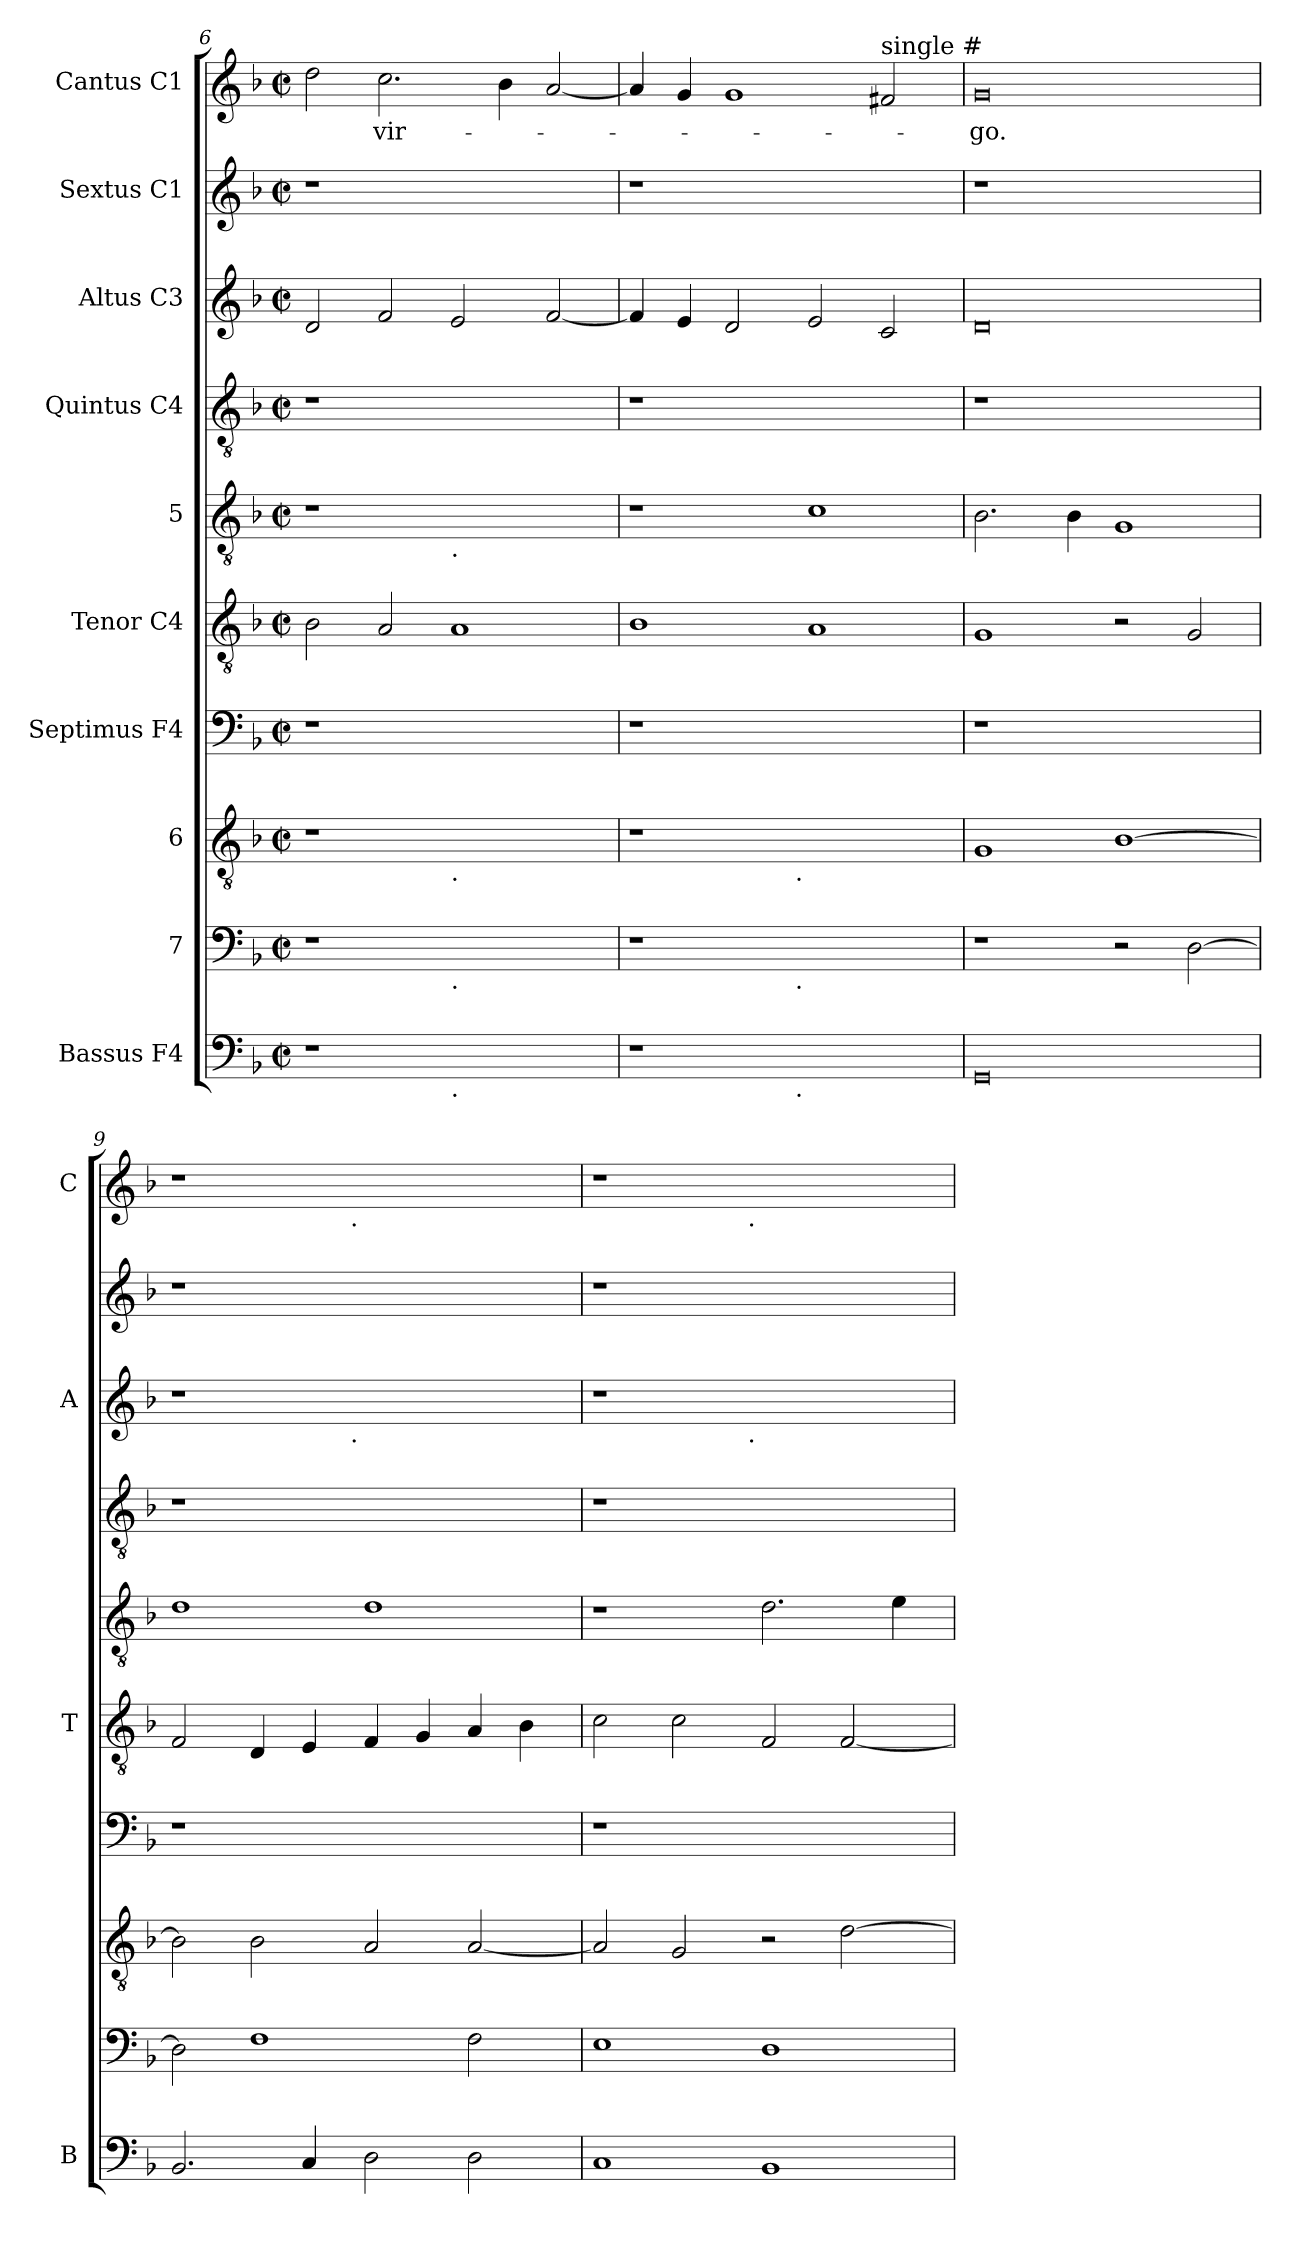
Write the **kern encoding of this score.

**kern	**kern	**kern	**kern	**kern	**kern	**kern	**kern	**kern	**kern	**text
*part10	*part9	*part8	*part7	*part6	*part5	*part4	*part3	*part2	*part1	*part1
*staff10	*staff9	*staff8	*staff7	*staff6	*staff5	*staff4	*staff3	*staff2	*staff1	*staff1
*I"Bassus F4	*I"7	*I"6	*I"Septimus F4	*I"Tenor C4	*I"5	*I"Quintus C4	*I"Altus C3	*I"Sextus C1	*I"Cantus C1	*
*I'B	*	*	*	*I'T	*	*	*I'A	*	*I'C	*
!!LO:LB:g=z
*clefF4	*clefF4	*clefGv2	*clefF4	*clefGv2	*clefGv2	*clefGv2	*clefG2	*clefG2	*clefG2	*
*ITrd7c12	*	*	*	*	*	*	*	*	*	*
*k[b-]	*k[b-]	*k[b-]	*k[b-]	*k[b-]	*k[b-]	*k[b-]	*k[b-]	*k[b-]	*k[b-]	*
*F:	*F:	*F:	*F:	*F:	*F:	*F:	*F:	*F:	*F:	*
*M2/2	*M2/2	*M2/2	*M2/2	*M2/2	*M2/2	*M2/2	*M2/2	*M2/2	*M2/2	*
*met(c|)	*met(c|)	*met(c|)	*met(c|)	*met(c|)	*met(c|)	*met(c|)	*met(c|)	*met(c|)	*met(c|)	*
=6	=6	=6	=6	=6	=6	=6	=6	=6	=6	=6
1r	1r	1r	1r	2B-\	1r	1r	2d/	1r	2dd\	.
!	!	!	!	!	!	!	!	!	!	!LO:LY:b
.	.	.	.	2A/	.	.	2f/	.	2.cc\	vir-
!	!	!	!	!	!LO:TX:b:t=.	!	!	!	!	!
!	!	!LO:TX:b:t=.	!	!	!	!	!	!	!	!
!	!LO:TX:b:t=.	!	!	!	!	!	!	!	!	!
!LO:TX:b:t=.	!	!	!	!	!	!	!	!	!	!
1ryy	1ryy	1ryy	1ryy	1A	1ryy	1ryy	2e/	1ryy	.	.
.	.	.	.	.	.	.	.	.	4b-\	.
.	.	.	.	.	.	.	[<2f/	.	[<2a/	.
=7	=7	=7	=7	=7	=7	=7	=7	=7	=7	=7
*^	*^	*^	*	*	*	*	*	*	*	*
1r	2ryy	1r	2ryy	1r	2ryy	1r	1B-	1r	1r	4f/]	1r	4a/]	.
.	.	.	.	.	.	.	.	.	.	4e/	.	4g/	.
.	4...ryy	.	4...ryy	.	4...ryy	.	.	.	.	2d/	.	1g	.
!	!	!	!	!	!LO:TX:b:t=.	!	!	!	!	!	!	!	!
!	!	!	!LO:TX:b:t=.	!	!	!	!	!	!	!	!	!	!
!	!LO:TX:b:t=.	!	!	!	!	!	!	!	!	!	!	!	!
.	1ryy	.	1ryy	.	1ryy	.	.	.	.	.	.	.	.
1ryy	.	1ryy	.	1ryy	.	1ryy	1A	1c	1ryy	2e/	1ryy	.	.
!	!	!	!	!	!	!	!	!	!	!	!	!LO:TX:a:t=single #	!
.	.	.	.	.	.	.	.	.	.	2c/	.	2f#/	.
.	32ryy	.	32ryy	.	32ryy	.	.	.	.	.	.	.	.
=8	=8	=8	=8	=8	=8	=8	=8	=8	=8	=8	=8	=8	=8
!	!	!	!	!	!	!	!	!	!	!	!	!	!LO:LY:b
*v	*v	*	*	*v	*v	*	*	*	*	*	*	*	*
*	*v	*v	*	*	*	*	*	*	*	*	*
0GGG	1r	1G	1r	1G	2.B-\	1r	0d	1r	0g	-go.
.	.	.	.	.	4B-\	.	.	.	.	.
.	2r	[>1B-	1ryy	2r	1G	1ryy	.	1ryy	.	.
.	[>2D\	.	.	2G/	.	.	.	.	.	.
=9	=9	=9	=9	=9	=9	=9	=9	=9	=9	=9
*	*	*	*	*	*	*	*^	*	*^	*
2.BBB-/	2D\]	2B-\]	1r	2F/	1d	1r	1r	2ryy	1r	1r	2ryy	.
.	1F	2B-\	.	4D/	.	.	.	4...ryy	.	.	4...ryy	.
4CC/	.	.	.	4E/	.	.	.	.	.	.	.	.
!	!	!	!	!	!	!	!	!	!	!	!LO:TX:b:t=.	!
!	!	!	!	!	!	!	!	!LO:TX:b:t=.	!	!	!	!
.	.	.	.	.	.	.	.	1ryy	.	.	1ryy	.
2DD\	.	2A/	1ryy	4F/	1d	1ryy	1ryy	.	1ryy	1ryy	.	.
.	.	.	.	4G/	.	.	.	.	.	.	.	.
2DD\	2F\	[<2A/	.	4A/	.	.	.	.	.	.	.	.
.	.	.	.	4B-\	.	.	.	.	.	.	.	.
.	.	.	.	.	.	.	.	32ryy	.	.	32ryy	.
=10	=10	=10	=10	=10	=10	=10	=10	=10	=10	=10	=10	=10
1CC	1E	2A/]	1r	2c\	1r	1r	1r	2ryy	1r	1r	2ryy	.
.	.	2G/	.	2c\	.	.	.	4...ryy	.	.	4...ryy	.
!	!	!	!	!	!	!	!	!	!	!	!LO:TX:b:t=.	!
!	!	!	!	!	!	!	!	!LO:TX:b:t=.	!	!	!	!
.	.	.	.	.	.	.	.	1ryy	.	.	1ryy	.
1BBB-	1D	2r	1ryy	2F/	2.d\	1ryy	1ryy	.	1ryy	1ryy	.	.
.	.	[>2d\	.	[<2F/	.	.	.	.	.	.	.	.
.	.	.	.	.	4e\	.	.	.	.	.	.	.
.	.	.	.	.	.	.	.	32ryy	.	.	32ryy	.
*	*	*	*	*	*	*	*v	*v	*	*v	*v	*
=	=	=	=	=	=	=	=	=	=	=
*-	*-	*-	*-	*-	*-	*-	*-	*-	*-	*-
